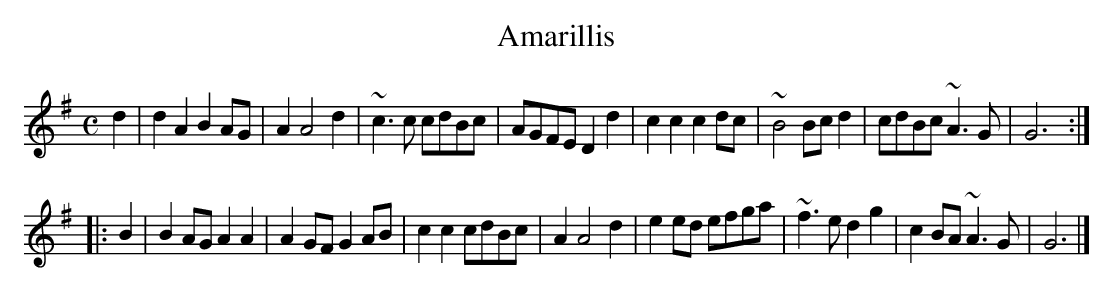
X:1
T:Amarillis
M:C
K:Gmaj
d2|d2A2B2AG|A2A4d2|~c3c cdBc|AGFED2d2|c2c2c2dc|~B4Bcd2|cdBc~A3G|G6:|
|:B2|B2AGA2A2|A2GFG2AB|c2c2cdBc|A2A4d2|e2ed efga|~f3ed2g2|c2BA~A3G|G6|]
